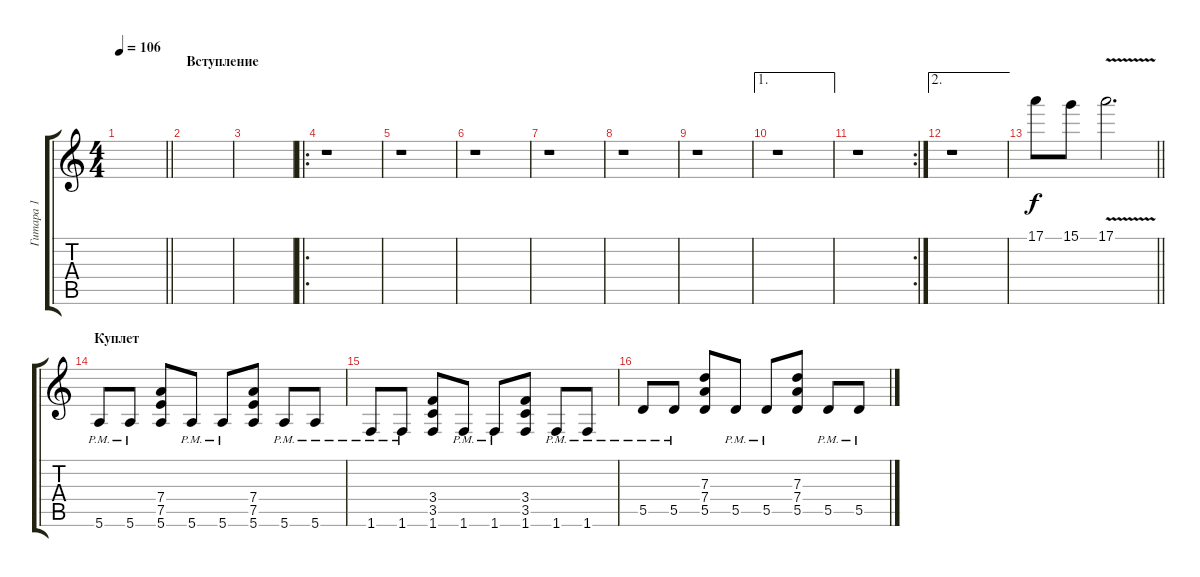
\track ("Гитара 1" "Гитара 1") {instrument distortionguitar}
\staff {score tabs}
\tuning (E4 B3 G3 D3 A2 E2) {hide}
\ts (4 4)
\tempo 106
\clef g2
\barLineRight lightlight
\ks c
|
\section ("" "Вступление")
|
|
\ro
r.1 |
r.1 |
r.1 |
r.1 |
r.1 |
r.1 |
\ae 1
r.1 |
\rc 2
r.1 |
\ae 2
r.1 |
\barLineRight lightlight
17.1.8 15.1.8 17.1{v}.2{d} |
\section ("" "Куплет")
5.6{pm}.8 5.6{pm}.8 (7.4 7.5 5.6).8 5.6{pm}.8 5.6{pm}.8 (7.4 7.5 5.6).8 5.6{pm}.8 5.6{pm}.8 |
1.6{pm}.8 1.6{pm}.8 (3.4 3.5 1.6).8 1.6{pm}.8 1.6{pm}.8 (3.4 3.5 1.6).8 1.6{pm}.8 1.6{pm}.8 |
5.5{pm}.8 5.5{pm}.8 (7.3 7.4 5.5).8 5.5{pm}.8 5.5{pm}.8 (7.3 7.4 5.5).8 5.5{pm}.8 5.5{pm}.8
